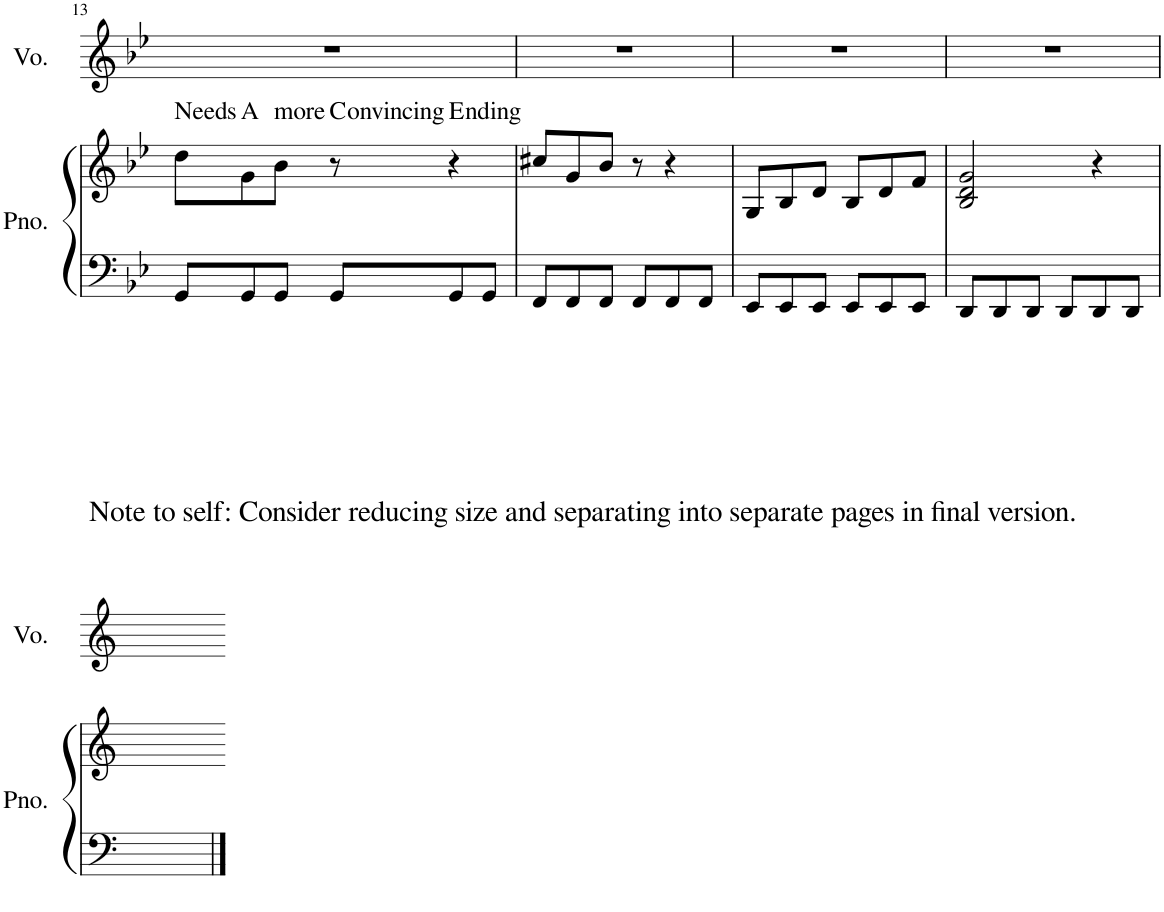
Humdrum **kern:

**kern	**kern	**harte	**kern
*part2	*part2	*part2	*part1
*staff3	*staff2	*	*staff1
*I"Piano	*	*	*I"Voice
*I'Pno.	*	*	*I'Vo.
!!LO:PB:g=z
*clefF4	*clefG2	*	*clefG2
*k[b-e-]	*k[b-e-]	*	*k[b-e-]
*M6/8	*M6/8	*	*M6/8
=13	=13	=13	=13
!	!	!LO:H:kt=Needs	!
8GG/L	8dd\L	N	2.r
8GG/	8g\	A:maj	.
!	!	!LO:H:kt=more	!
8GG/J	8b-\J	N	.
8GG/L	8r	C:dim	.
!	!	!LO:H:kt=nding	!
8GG/	4r	.	.
8GG/J	.	.	.
=14	=14	=14	=14
8FF/L	8cc#X/L	.	2.r
8FF/	8g/	.	.
8FF/J	8b-/J	.	.
8FF/L	8r	.	.
8FF/	4r	.	.
8FF/J	.	.	.
=15	=15	=15	=15
8EE-/L	8G/L	.	2.r
8EE-/	8B-/	.	.
8EE-/J	8d/J	.	.
8EE-/L	8B-/L	.	.
8EE-/	8d/	.	.
8EE-/J	8f/J	.	.
=16	=16	=16	=16
8DD/L	2B-/ 2d/ 2g/	.	2.r
8DD/	.	.	.
8DD/J	.	.	.
8DD/L	.	.	.
8DD/	4r	.	.
8DD/J	.	.	.
!!LO:LB:g=z
=17	=17	=17	=17
*clefF4	*clefG2	*	*clefG2
*k[b-e-]	*k[b-e-]	*	*k[b-e-]
!	!	!	!LO:TX:a:t=Note to self&colon; Consider reducing size and separating into separate pages in final version.
2.ryy	2.ryy	.	2.ryy
=-	=-	=-	=-
*-	*-	*-	*-
